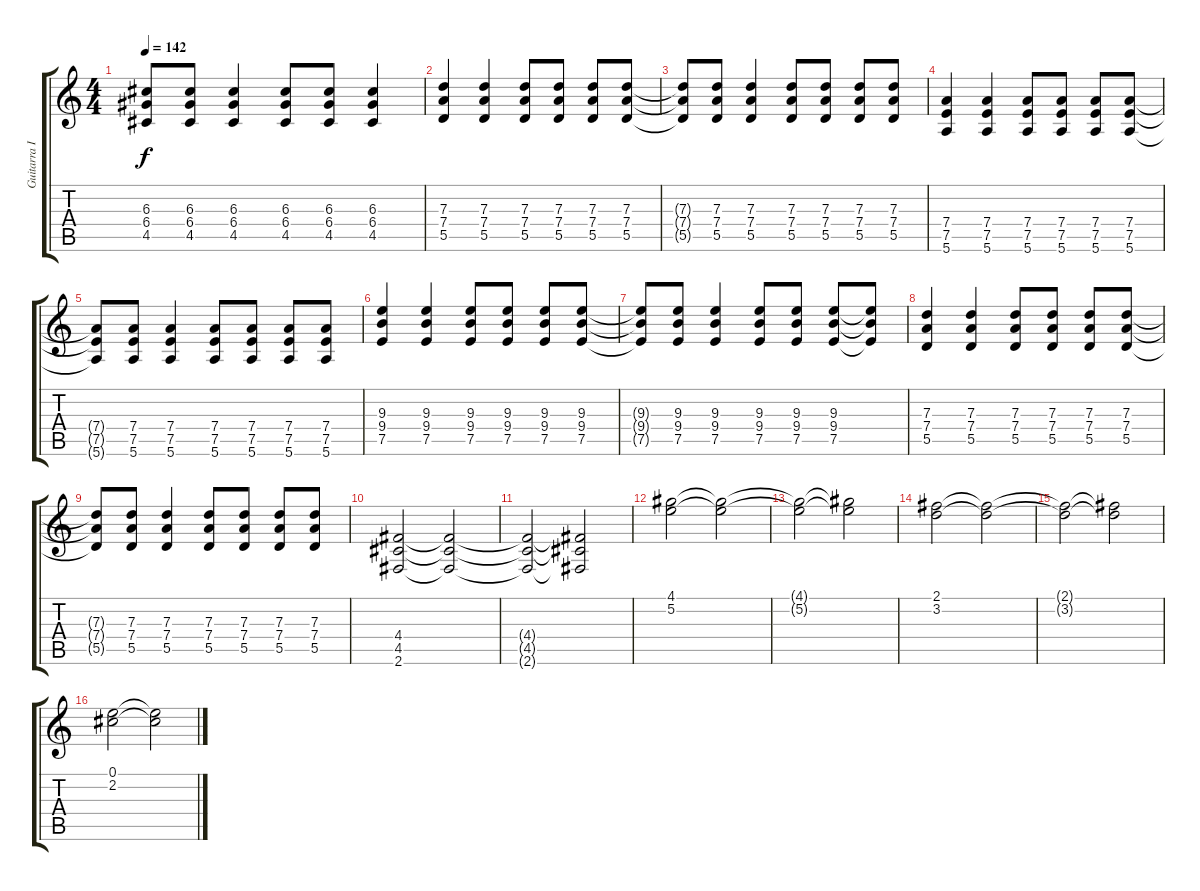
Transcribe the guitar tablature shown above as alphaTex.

\track ("Guitarra II" "Guitarra I") {instrument overdrivenguitar}
\staff {score tabs}
\tuning (E4 B3 G3 D3 A2 E2) {hide}
\ts (4 4)
\tempo 142
\clef g2
\ks c
(6.3{t} 6.4{t} 4.5{t}).8{dy f} (6.3 6.4 4.5).8 (6.3 6.4 4.5).4 (6.3 6.4 4.5).8 (6.3 6.4 4.5).8 (6.3 6.4 4.5).4 |
(7.3 7.4 5.5).4 (7.3 7.4 5.5).4 (7.3 7.4 5.5).8 (7.3 7.4 5.5).8 (7.3 7.4 5.5).8 (7.3 7.4 5.5).8 |
(7.3{t} 7.4{t} 5.5{t}).8 (7.3 7.4 5.5).8 (7.3 7.4 5.5).4 (7.3 7.4 5.5).8 (7.3 7.4 5.5).8 (7.3 7.4 5.5).8 (7.3 7.4 5.5).8 |
(7.4 7.5 5.6).4 (7.4 7.5 5.6).4 (7.4 7.5 5.6).8 (7.4 7.5 5.6).8 (7.4 7.5 5.6).8 (7.4 7.5 5.6).8 |
(7.4{t} 7.5{t} 5.6{t}).8 (7.4 7.5 5.6).8 (7.4 7.5 5.6).4 (7.4 7.5 5.6).8 (7.4 7.5 5.6).8 (7.4 7.5 5.6).8 (7.4 7.5 5.6).8 |
(9.3 9.4 7.5).4 (9.3 9.4 7.5).4 (9.3 9.4 7.5).8 (9.3 9.4 7.5).8 (9.3 9.4 7.5).8 (9.3 9.4 7.5).8 |
(9.3{t} 9.4{t} 7.5{t}).8 (9.3 9.4 7.5).8 (9.3 9.4 7.5).4 (9.3 9.4 7.5).8 (9.3 9.4 7.5).8 (9.3 9.4 7.5).8 (9.3{t} 9.4{t} 7.5{t}).8 |
(7.3 7.4 5.5).4 (7.3 7.4 5.5).4 (7.3 7.4 5.5).8 (7.3 7.4 5.5).8 (7.3 7.4 5.5).8 (7.3 7.4 5.5).8 |
(7.3{t} 7.4{t} 5.5{t}).8 (7.3 7.4 5.5).8 (7.3 7.4 5.5).4 (7.3 7.4 5.5).8 (7.3 7.4 5.5).8 (7.3 7.4 5.5).8 (7.3 7.4 5.5).8 |
(4.4 4.5 2.6).2 (4.4{t} 4.5{t} 2.6{t}).2 |
(4.4{t} 4.5{t} 2.6{t}).2 (4.4{t} 4.5{t} 2.6{t}).2 |
(4.1 5.2).2 (4.1{t} 5.2{t}).2 |
(4.1{t} 5.2{t}).2 (4.1{t} 5.2{t}).2 |
(2.1 3.2).2 (2.1{t} 3.2{t}).2 |
(2.1{t} 3.2{t}).2 (2.1{t} 3.2{t}).2 |
(0.1 2.2).2 (0.1{t} 2.2{t}).2
